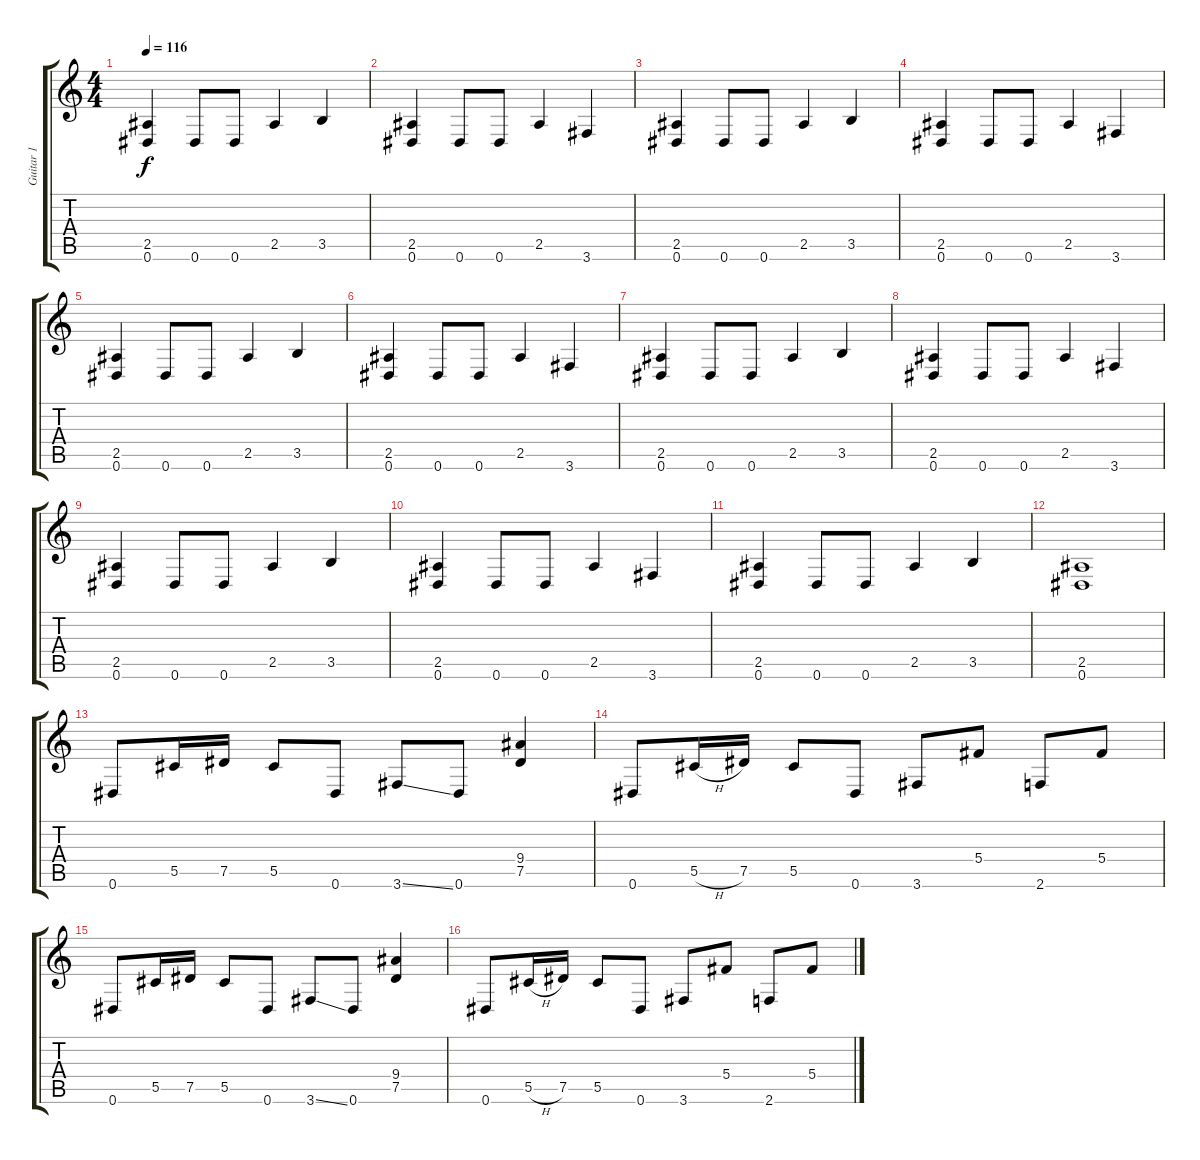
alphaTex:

\track ("Guitar 1" "Guitar 1") {instrument distortionguitar}
\staff {score tabs}
\tuning (Eb4 Bb3 Gb3 Db3 Ab2 Eb2) {hide}
\ts (4 4)
\tempo 116
\clef g2
\ks c
(2.5 0.6).4{dy f} 0.6.8 0.6.8 2.5.4 3.5.4 |
(2.5 0.6).4 0.6.8 0.6.8 2.5.4 3.6.4 |
(2.5 0.6).4 0.6.8 0.6.8 2.5.4 3.5.4 |
(2.5 0.6).4 0.6.8 0.6.8 2.5.4 3.6.4 |
(2.5 0.6).4 0.6.8 0.6.8 2.5.4 3.5.4 |
(2.5 0.6).4 0.6.8 0.6.8 2.5.4 3.6.4 |
(2.5 0.6).4 0.6.8 0.6.8 2.5.4 3.5.4 |
(2.5 0.6).4 0.6.8 0.6.8 2.5.4 3.6.4 |
(2.5 0.6).4 0.6.8 0.6.8 2.5.4 3.5.4 |
(2.5 0.6).4 0.6.8 0.6.8 2.5.4 3.6.4 |
(2.5 0.6).4 0.6.8 0.6.8 2.5.4 3.5.4 |
(2.5 0.6).1 |
0.6.8 5.5.16 7.5.16 5.5.8 0.6.8 3.6{ss}.8 0.6.8 (9.4 7.5).4 |
0.6.8 5.5{h}.16 7.5.16 5.5.8 0.6.8 3.6.8 5.4.8 2.6.8 5.4.8 |
0.6.8 5.5.16 7.5.16 5.5.8 0.6.8 3.6{ss}.8 0.6.8 (9.4 7.5).4 |
0.6.8 5.5{h}.16 7.5.16 5.5.8 0.6.8 3.6.8 5.4.8 2.6.8 5.4.8
